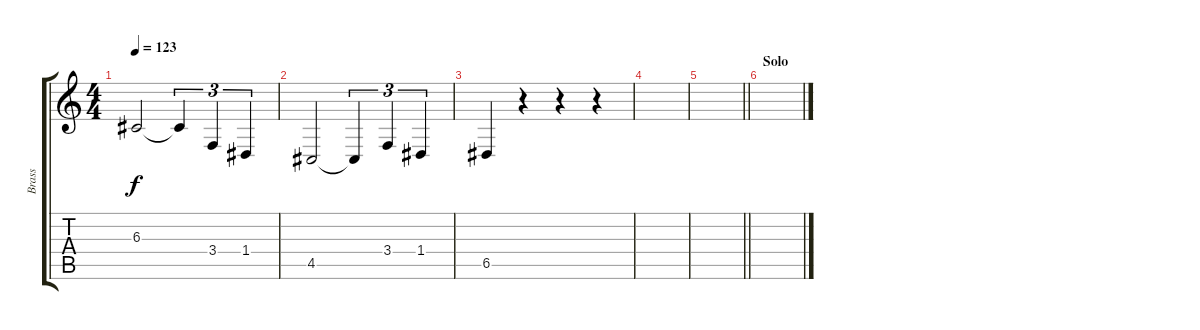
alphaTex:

\track ("Brass" "Brass") {instrument brasssection}
\staff {score tabs}
\tuning (E4 B3 G3 D3 A2 E2) {hide}
\ts (4 4)
\tempo 123
\clef g2
\ks c
6.3.2{dy f} 6.3{t}.4{tu (3 2)} 3.4.4{tu (3 2)} 1.4.4{tu (3 2)} |
4.5.2 4.5{t}.4{tu (3 2)} 3.4.4{tu (3 2)} 1.4.4{tu (3 2)} |
6.5.4 r.4 r.4 r.4 |
|
\barLineRight lightlight
|
\section ("" "Solo")
